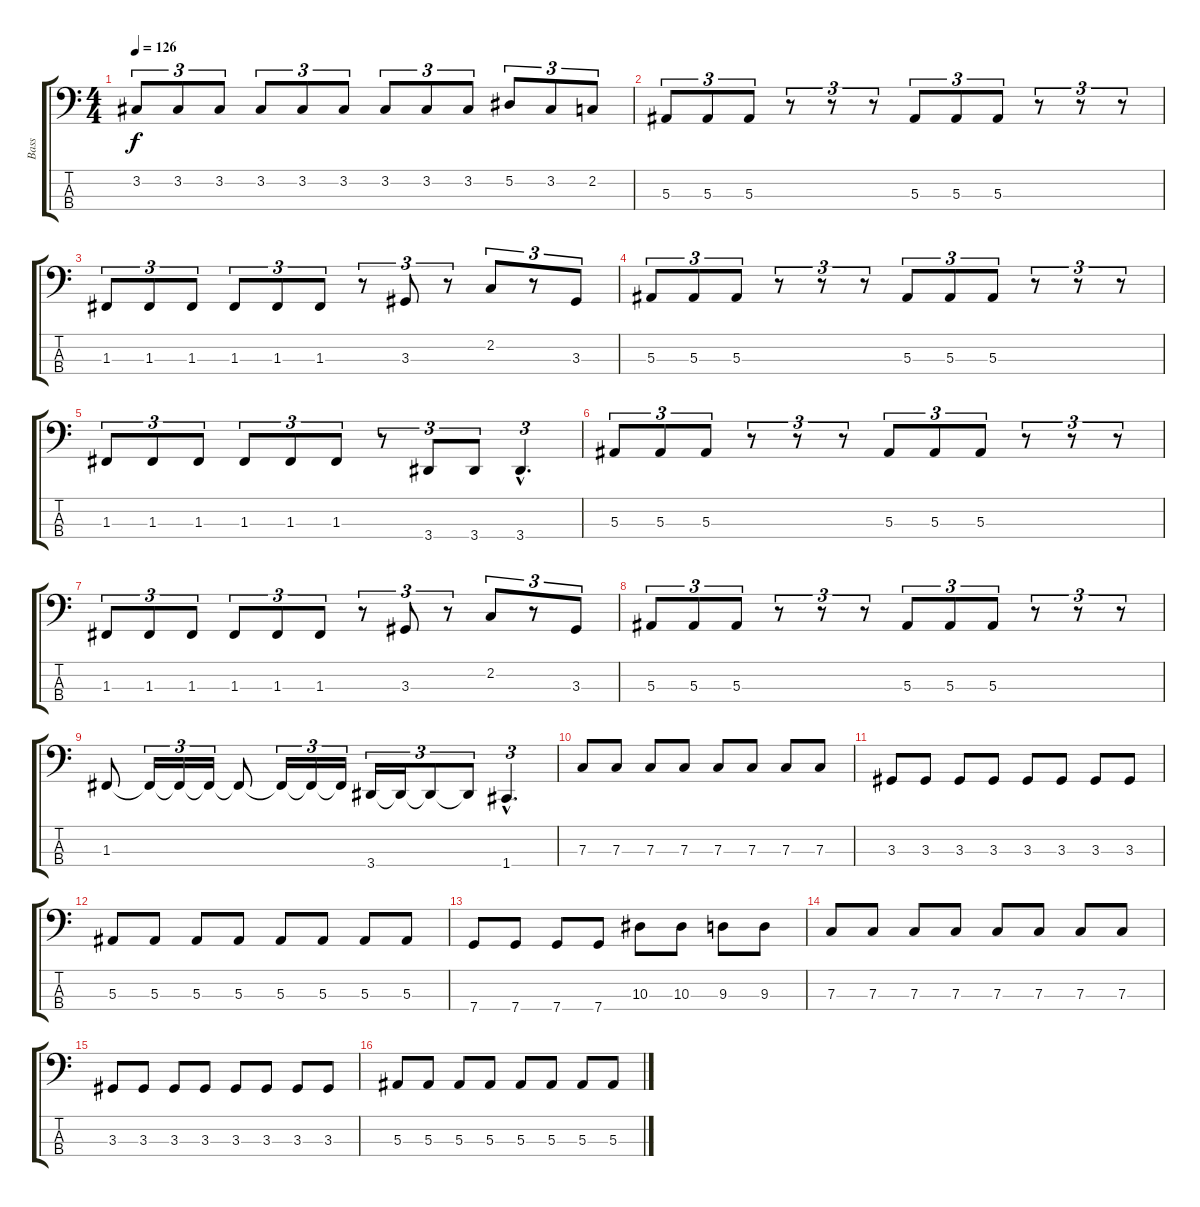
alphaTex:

\track ("Bass" "Bass") {instrument electricbasspick}
\staff {score tabs}
\tuning (Eb2 Bb1 F1 C1) {hide}
\ts (4 4)
\tempo 126
\clef f4
\ks c
3.2.8{tu (3 2) dy f} 3.2.8{tu (3 2)} 3.2.8{tu (3 2)} 3.2.8{tu (3 2)} 3.2.8{tu (3 2)} 3.2.8{tu (3 2)} 3.2.8{tu (3 2)} 3.2.8{tu (3 2)} 3.2.8{tu (3 2)} 5.2.8{tu (3 2)} 3.2.8{tu (3 2)} 2.2.8{tu (3 2)} |
5.3.8{tu (3 2)} 5.3.8{tu (3 2)} 5.3.8{tu (3 2)} r.8{tu (3 2)} r.8{tu (3 2)} r.8{tu (3 2)} 5.3.8{tu (3 2)} 5.3.8{tu (3 2)} 5.3.8{tu (3 2)} r.8{tu (3 2)} r.8{tu (3 2)} r.8{tu (3 2)} |
1.3.8{tu (3 2)} 1.3.8{tu (3 2)} 1.3.8{tu (3 2)} 1.3.8{tu (3 2)} 1.3.8{tu (3 2)} 1.3.8{tu (3 2)} r.8{tu (3 2)} 3.3.8{tu (3 2)} r.8{tu (3 2)} 2.2.8{tu (3 2)} r.8{tu (3 2)} 3.3.8{tu (3 2)} |
5.3.8{tu (3 2)} 5.3.8{tu (3 2)} 5.3.8{tu (3 2)} r.8{tu (3 2)} r.8{tu (3 2)} r.8{tu (3 2)} 5.3.8{tu (3 2)} 5.3.8{tu (3 2)} 5.3.8{tu (3 2)} r.8{tu (3 2)} r.8{tu (3 2)} r.8{tu (3 2)} |
1.3.8{tu (3 2)} 1.3.8{tu (3 2)} 1.3.8{tu (3 2)} 1.3.8{tu (3 2)} 1.3.8{tu (3 2)} 1.3.8{tu (3 2)} r.8{tu (3 2)} 3.4.8{tu (3 2)} 3.4.8{tu (3 2)} 3.4{hac}.4{d tu (3 2)} |
5.3.8{tu (3 2)} 5.3.8{tu (3 2)} 5.3.8{tu (3 2)} r.8{tu (3 2)} r.8{tu (3 2)} r.8{tu (3 2)} 5.3.8{tu (3 2)} 5.3.8{tu (3 2)} 5.3.8{tu (3 2)} r.8{tu (3 2)} r.8{tu (3 2)} r.8{tu (3 2)} |
1.3.8{tu (3 2)} 1.3.8{tu (3 2)} 1.3.8{tu (3 2)} 1.3.8{tu (3 2)} 1.3.8{tu (3 2)} 1.3.8{tu (3 2)} r.8{tu (3 2)} 3.3.8{tu (3 2)} r.8{tu (3 2)} 2.2.8{tu (3 2)} r.8{tu (3 2)} 3.3.8{tu (3 2)} |
5.3.8{tu (3 2)} 5.3.8{tu (3 2)} 5.3.8{tu (3 2)} r.8{tu (3 2)} r.8{tu (3 2)} r.8{tu (3 2)} 5.3.8{tu (3 2)} 5.3.8{tu (3 2)} 5.3.8{tu (3 2)} r.8{tu (3 2)} r.8{tu (3 2)} r.8{tu (3 2)} |
1.3.8 1.3{t}.16{tu (3 2)} 1.3{t}.16{tu (3 2)} 1.3{t}.16{tu (3 2)} 1.3{t}.8 1.3{t}.16{tu (3 2)} 1.3{t}.16{tu (3 2)} 1.3{t}.16{tu (3 2)} 3.4.16{tu (3 2)} 3.4{t}.16{tu (3 2)} 3.4{t}.8{tu (3 2)} 3.4{t}.8{tu (3 2)} 1.4{hac}.4{d tu (3 2)} |
7.3.8 7.3.8 7.3.8 7.3.8 7.3.8 7.3.8 7.3.8 7.3.8 |
3.3.8 3.3.8 3.3.8 3.3.8 3.3.8 3.3.8 3.3.8 3.3.8 |
5.3.8 5.3.8 5.3.8 5.3.8 5.3.8 5.3.8 5.3.8 5.3.8 |
7.4.8 7.4.8 7.4.8 7.4.8 10.3.8 10.3.8 9.3.8 9.3.8 |
7.3.8 7.3.8 7.3.8 7.3.8 7.3.8 7.3.8 7.3.8 7.3.8 |
3.3.8 3.3.8 3.3.8 3.3.8 3.3.8 3.3.8 3.3.8 3.3.8 |
5.3.8 5.3.8 5.3.8 5.3.8 5.3.8 5.3.8 5.3.8 5.3.8
